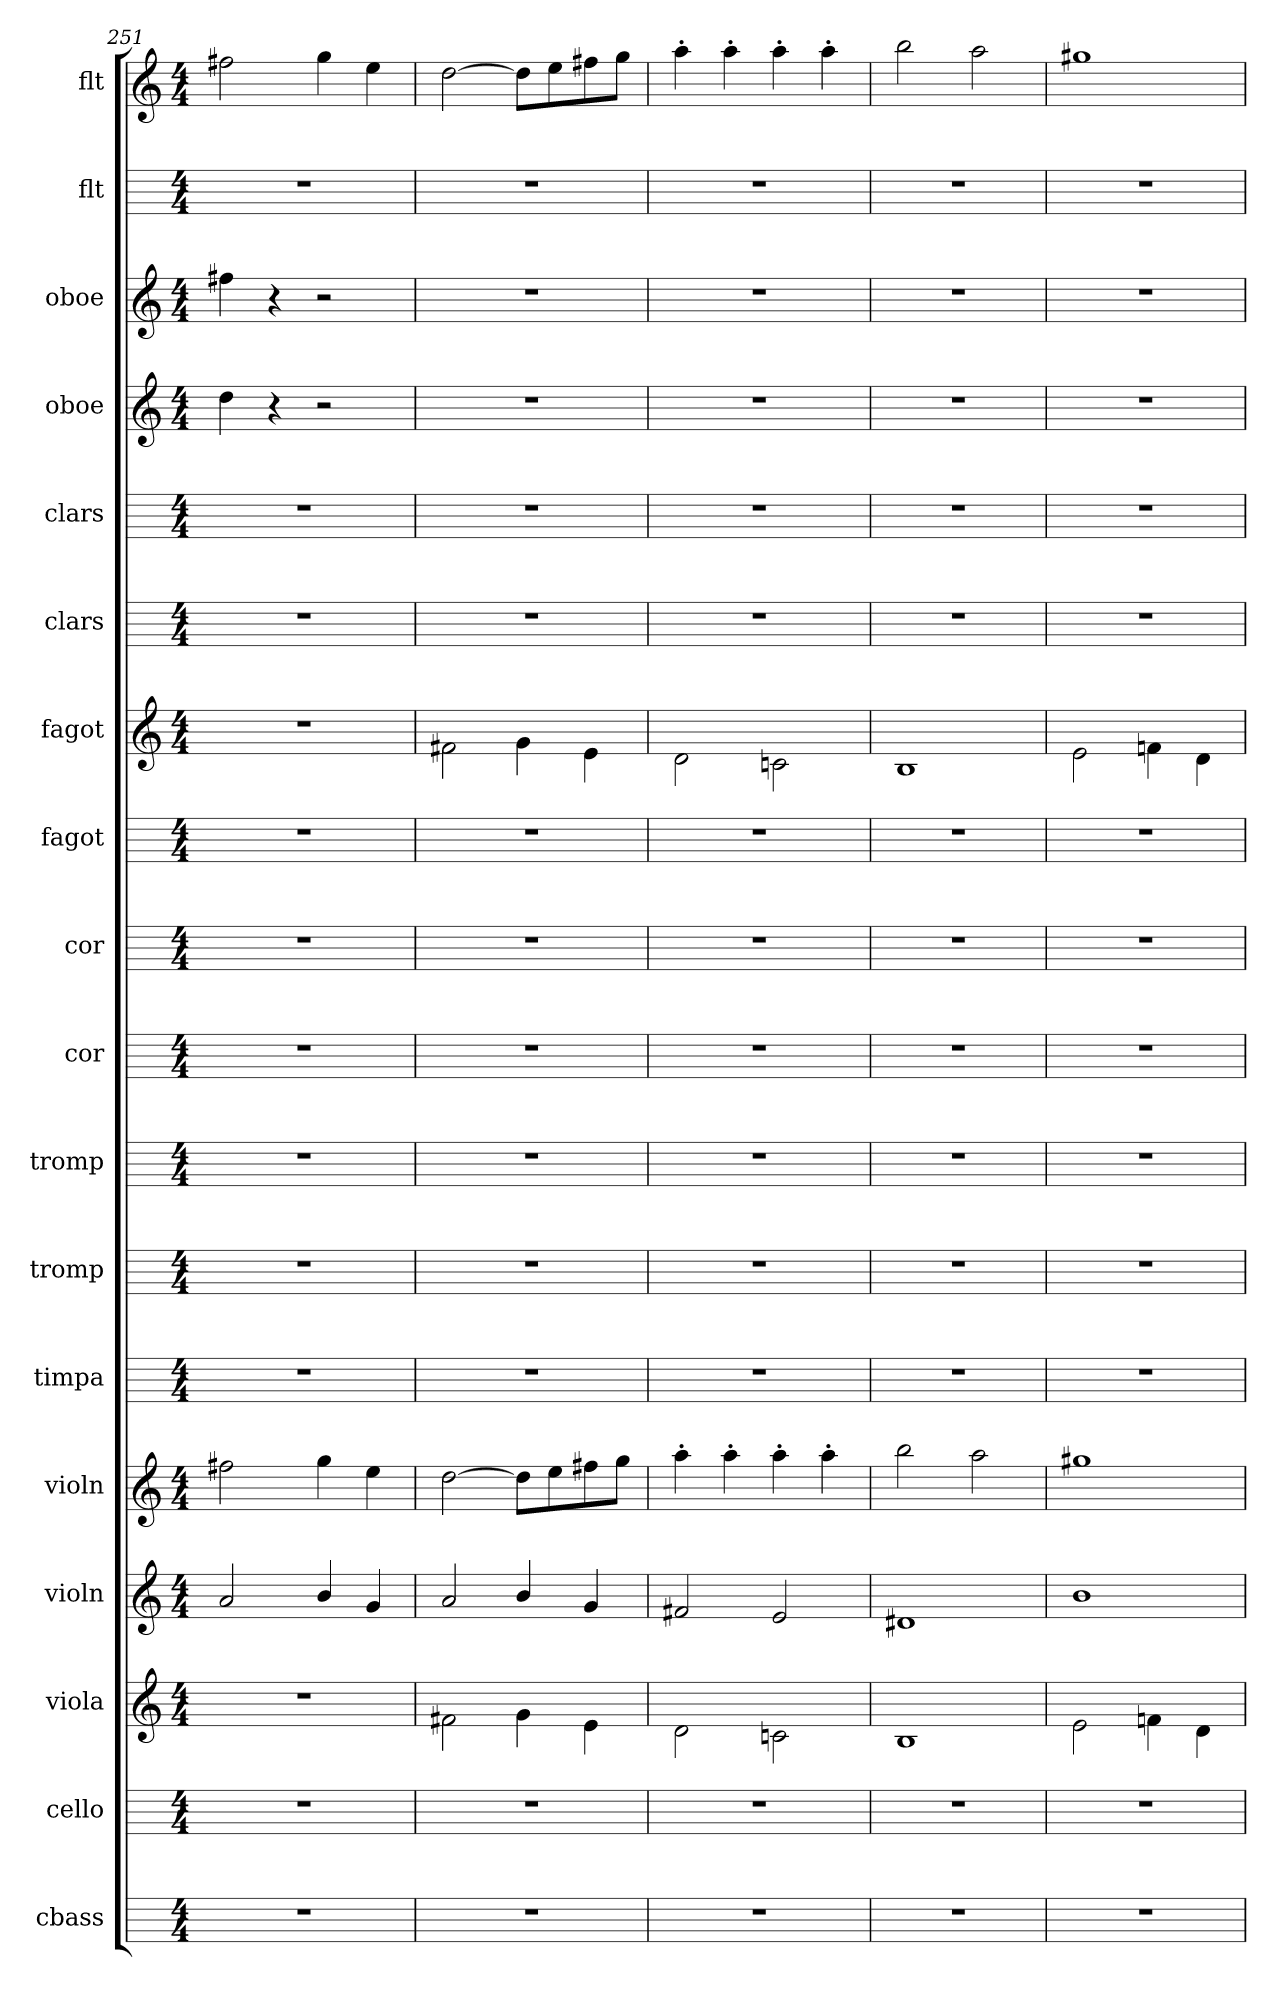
**kern	**kern	**kern	**kern	**kern	**kern	**kern	**kern	**kern	**kern	**kern	**kern	**kern	**kern	**kern	**kern	**kern	**kern
*part18	*part17	*part16	*part15	*part14	*part13	*part12	*part11	*part10	*part9	*part8	*part7	*part6	*part5	*part4	*part3	*part2	*part1
*staff18	*staff17	*staff16	*staff15	*staff14	*staff13	*staff12	*staff11	*staff10	*staff9	*staff8	*staff7	*staff6	*staff5	*staff4	*staff3	*staff2	*staff1
*I"cbass	*I"cello	*I"viola	*I"violn	*I"violn	*I"timpa	*I"tromp	*I"tromp	*I"cor	*I"cor	*I"fagot	*I"fagot	*I"clars	*I"clars	*I"oboe	*I"oboe	*I"flt	*I"flt
*	*	*I'Vla	*	*	*	*	*	*	*	*	*	*	*	*I'Ob	*I'Ob	*	*
*	*	*	*	*	*	*	*	*ITrd4c7	*ITrd4c7	*	*	*	*	*	*	*	*
*M4/4	*M4/4	*M4/4	*M4/4	*M4/4	*M4/4	*M4/4	*M4/4	*M4/4	*M4/4	*M4/4	*M4/4	*M4/4	*M4/4	*M4/4	*M4/4	*M4/4	*M4/4
=251	=251	=251	=251	=251	=251	=251	=251	=251	=251	=251	=251	=251	=251	=251	=251	=251	=251
1r	1r	1r	2a/	2ff#\	1r	1r	1r	1r	1r	1r	1r	1r	1r	4dd\	4ff#\	1r	2ff#\
.	.	.	.	.	.	.	.	.	.	.	.	.	.	4r	4r	.	.
.	.	.	4b/	4gg\	.	.	.	.	.	.	.	.	.	2r	2r	.	4gg\
.	.	.	4g/	4ee\	.	.	.	.	.	.	.	.	.	.	.	.	4ee\
=252	=252	=252	=252	=252	=252	=252	=252	=252	=252	=252	=252	=252	=252	=252	=252	=252	=252
1r	1r	2f#\	2a/	[2dd\	1r	1r	1r	1r	1r	1r	2f#\	1r	1r	1r	1r	1r	[2dd\
.	.	4g\	4b/	8dd\L]	.	.	.	.	.	.	4g\	.	.	.	.	.	8dd\L]
.	.	.	.	8ee\	.	.	.	.	.	.	.	.	.	.	.	.	8ee\
.	.	4e\	4g/	8ff#\	.	.	.	.	.	.	4e\	.	.	.	.	.	8ff#\
.	.	.	.	8gg\J	.	.	.	.	.	.	.	.	.	.	.	.	8gg\J
=253	=253	=253	=253	=253	=253	=253	=253	=253	=253	=253	=253	=253	=253	=253	=253	=253	=253
1r	1r	2d\	2f#/	4aa'>\	1r	1r	1r	1r	1r	1r	2d\	1r	1r	1r	1r	1r	4aa'>\
.	.	.	.	4aa'>\	.	.	.	.	.	.	.	.	.	.	.	.	4aa'>\
.	.	2cn\	2e/	4aa'>\	.	.	.	.	.	.	2cn\	.	.	.	.	.	4aa'>\
.	.	.	.	4aa'>\	.	.	.	.	.	.	.	.	.	.	.	.	4aa'>\
=254	=254	=254	=254	=254	=254	=254	=254	=254	=254	=254	=254	=254	=254	=254	=254	=254	=254
1r	1r	1B/	1d#/	2bb\	1r	1r	1r	1r	1r	1r	1B\	1r	1r	1r	1r	1r	2bb\
.	.	.	.	2aa\	.	.	.	.	.	.	.	.	.	.	.	.	2aa\
=255	=255	=255	=255	=255	=255	=255	=255	=255	=255	=255	=255	=255	=255	=255	=255	=255	=255
1r	1r	2e\	1b\	1gg#\	1r	1r	1r	1r	1r	1r	2e\	1r	1r	1r	1r	1r	1gg#\
.	.	4fn\	.	.	.	.	.	.	.	.	4fn\	.	.	.	.	.	.
.	.	4d\	.	.	.	.	.	.	.	.	4d\	.	.	.	.	.	.
=	=	=	=	=	=	=	=	=	=	=	=	=	=	=	=	=	=
*-	*-	*-	*-	*-	*-	*-	*-	*-	*-	*-	*-	*-	*-	*-	*-	*-	*-
